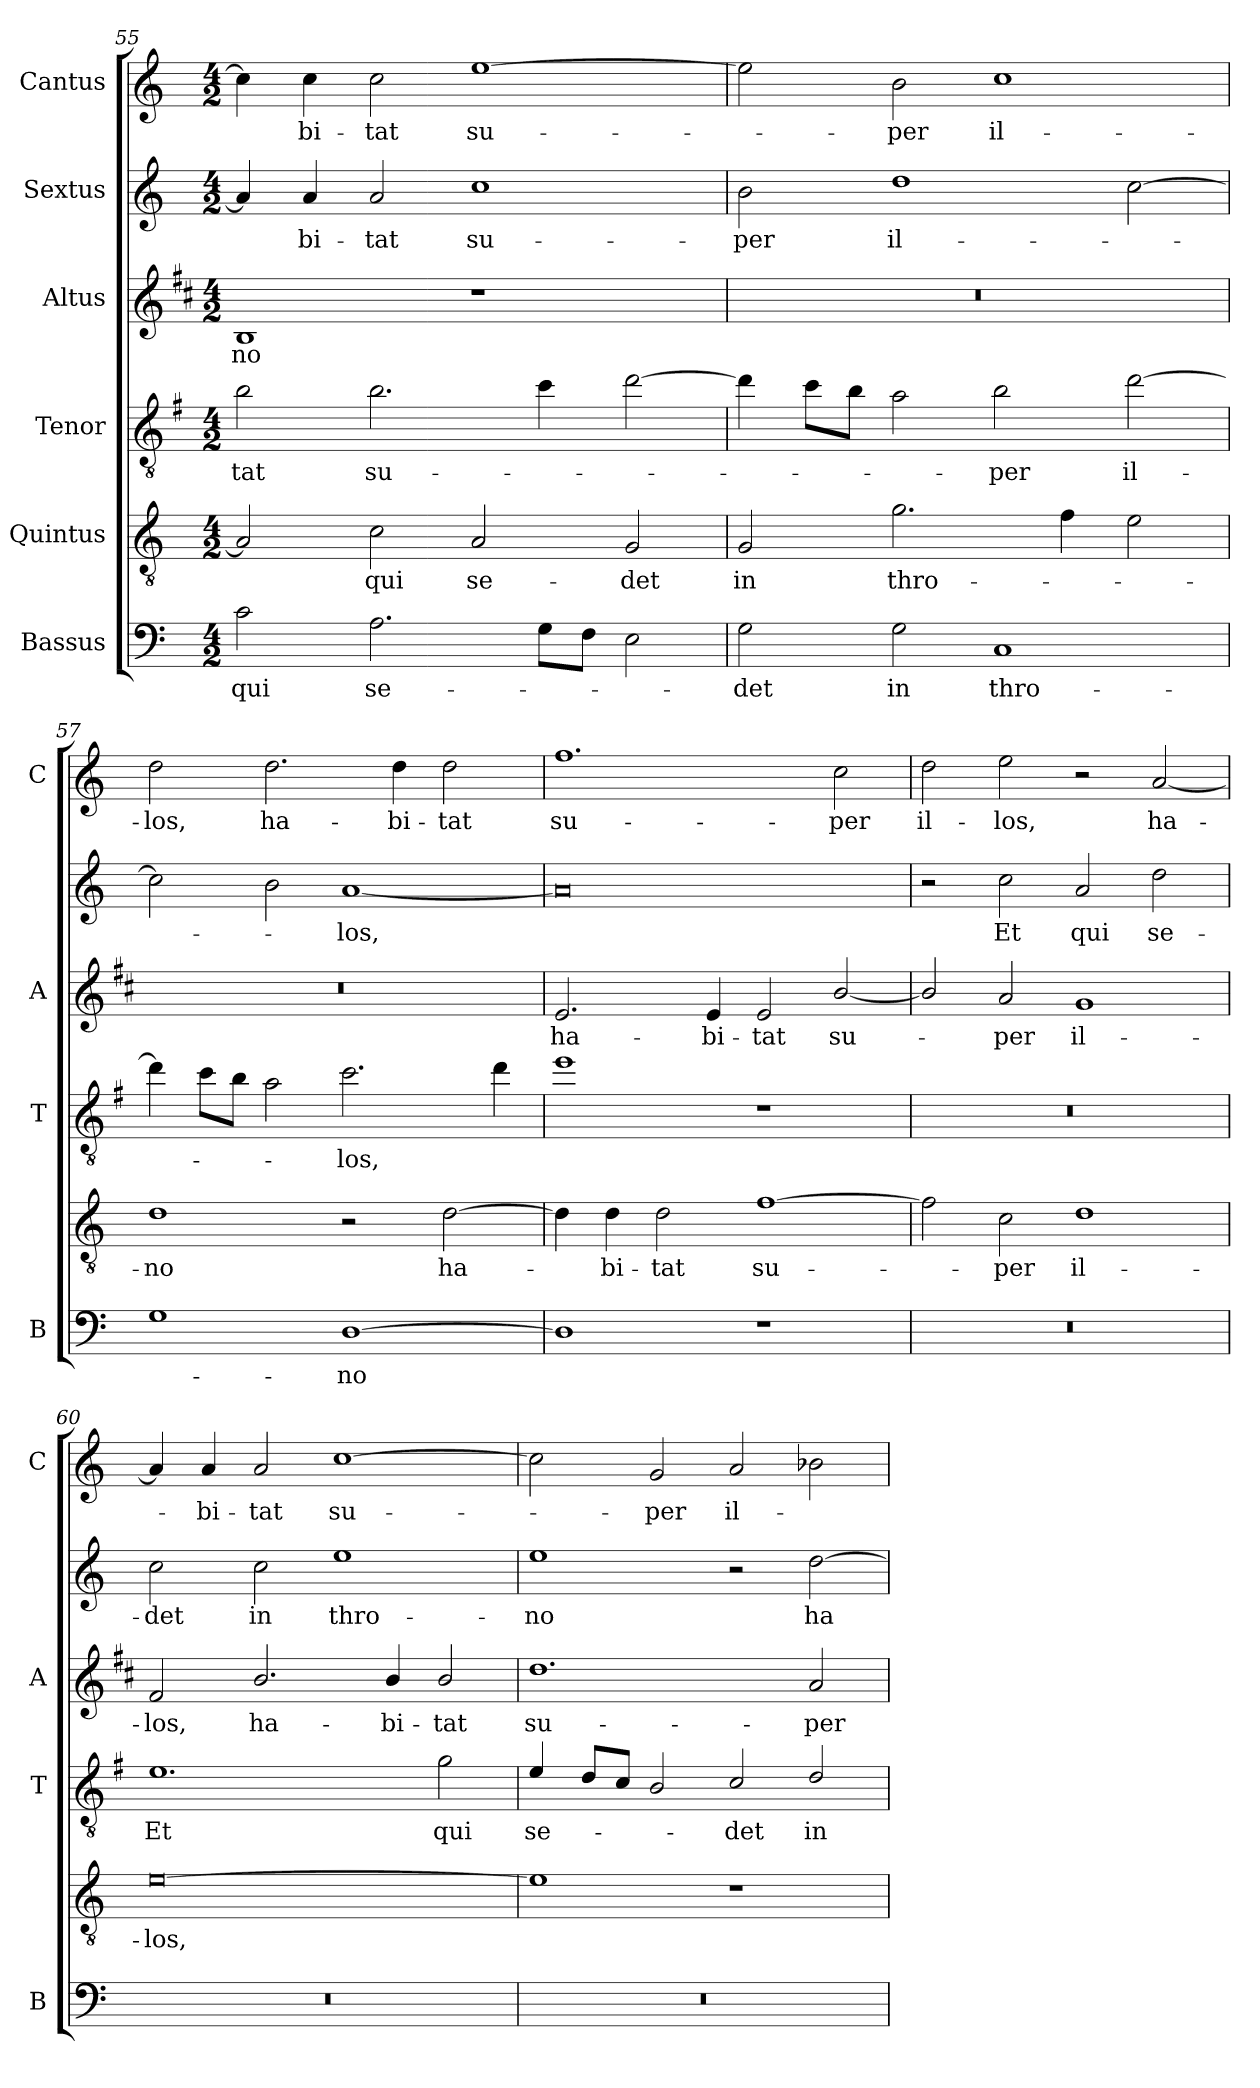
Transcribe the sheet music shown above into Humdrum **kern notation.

**kern	**text	**kern	**text	**kern	**text	**kern	**text	**kern	**text	**kern	**text
*part6	*part6	*part5	*part5	*part4	*part4	*part3	*part3	*part2	*part2	*part1	*part1
*staff6	*staff6	*staff5	*staff5	*staff4	*staff4	*staff3	*staff3	*staff2	*staff2	*staff1	*staff1
*I"Bassus	*	*I"Quintus	*	*I"Tenor	*	*I"Altus	*	*I"Sextus	*	*I"Cantus	*
*I'B	*	*	*	*I'T	*	*I'A	*	*	*	*I'C	*
*clefF4	*	*clefGv2	*	*clefGv2	*	*clefG2	*	*clefG2	*	*clefG2	*
*	*	*	*	*ITrd4c7	*	*ITrd1c2	*	*	*	*	*
*k[]	*	*k[]	*	*k[]	*	*k[]	*	*k[]	*	*k[]	*
*C:	*	*C:	*	*C:	*	*C:	*	*C:	*	*C:	*
*M4/2	*	*M4/2	*	*M4/2	*	*M4/2	*	*M4/2	*	*M4/2	*
=55	=55	=55	=55	=55	=55	=55	=55	=55	=55	=55	=55
!	!LO:LY:b	!	!	!	!LO:LY:b	!	!LO:LY:b	!	!	!	!
2c\	qui	2A/]	.	2e\	-tat	1A	-no	4a/]	.	4cc\]	.
!	!	!	!	!	!	!	!	!	!LO:LY:b	!	!LO:LY:b
.	.	.	.	.	.	.	.	4a/	-bi-	4cc\	-bi-
!	!LO:LY:b	!	!LO:LY:b	!	!LO:LY:b	!	!	!	!LO:LY:b	!	!LO:LY:b
2.A\	se-	2c\	qui	2.e\	su-	.	.	2a/	-tat	2cc\	-tat
!	!	!	!LO:LY:b	!	!	!	!	!	!LO:LY:b	!	!LO:LY:b
.	.	2A/	se-	.	.	1r	.	1cc	su-	[1ee	su-
8G\L	.	.	.	4f\	.	.	.	.	.	.	.
8F\J	.	.	.	.	.	.	.	.	.	.	.
!	!	!	!LO:LY:b	!	!	!	!	!	!	!	!
2E\	.	2G/	-det	[2g\	.	.	.	.	.	.	.
=56	=56	=56	=56	=56	=56	=56	=56	=56	=56	=56	=56
!	!LO:LY:b	!	!LO:LY:b	!	!	!	!	!	!LO:LY:b	!	!
2G\	-det	2G/	in	4g\]	.	0r	.	2b\	-per	2ee\]	.
.	.	.	.	8f\L	.	.	.	.	.	.	.
.	.	.	.	8e\J	.	.	.	.	.	.	.
!	!LO:LY:b	!	!LO:LY:b	!	!	!	!	!	!LO:LY:b	!	!LO:LY:b
2G\	in	2.g\	thro-	2d\	.	.	.	1dd	il-	2b\	-per
!	!LO:LY:b	!	!	!	!LO:LY:b	!	!	!	!	!	!LO:LY:b
1C	thro-	.	.	2e\	-per	.	.	.	.	1cc	il-
.	.	4f\	.	.	.	.	.	.	.	.	.
!	!	!	!	!	!LO:LY:b	!	!	!	!	!	!
.	.	2e\	.	[2g\	il-	.	.	[2cc\	.	.	.
=57	=57	=57	=57	=57	=57	=57	=57	=57	=57	=57	=57
!	!	!	!LO:LY:b	!	!	!	!	!	!	!	!LO:LY:b
1G	.	1d	-no	4g\]	.	0r	.	2cc\]	.	2dd\	-los,
.	.	.	.	8f\L	.	.	.	.	.	.	.
.	.	.	.	8e\J	.	.	.	.	.	.	.
!	!	!	!	!	!	!	!	!	!	!	!LO:LY:b
.	.	.	.	2d\	.	.	.	2b\	.	2.dd\	ha-
!	!LO:LY:b	!	!	!	!LO:LY:b	!	!	!	!LO:LY:b	!	!
[1D	-no	2r	.	2.f\	-los,	.	.	[1a	-los,	.	.
!	!	!	!	!	!	!	!	!	!	!	!LO:LY:b
.	.	.	.	.	.	.	.	.	.	4dd\	-bi-
!	!	!	!LO:LY:b	!	!	!	!	!	!	!	!LO:LY:b
.	.	[2d\	ha-	.	.	.	.	.	.	2dd\	-tat
.	.	.	.	4g\	.	.	.	.	.	.	.
=58	=58	=58	=58	=58	=58	=58	=58	=58	=58	=58	=58
!	!	!	!	!	!	!	!LO:LY:b	!	!	!	!LO:LY:b
1D]	.	4d\]	.	1a	.	2.d/	ha-	0a]	.	1.ff	su-
!	!	!	!LO:LY:b	!	!	!	!	!	!	!	!
.	.	4d\	-bi-	.	.	.	.	.	.	.	.
!	!	!	!LO:LY:b	!	!	!	!	!	!	!	!
.	.	2d\	-tat	.	.	.	.	.	.	.	.
!	!	!	!	!	!	!	!LO:LY:b	!	!	!	!
.	.	.	.	.	.	4d/	-bi-	.	.	.	.
!	!	!	!LO:LY:b	!	!	!	!LO:LY:b	!	!	!	!
1r	.	[1f	su-	1r	.	2d/	-tat	.	.	.	.
!	!	!	!	!	!	!	!LO:LY:b	!	!	!	!LO:LY:b
.	.	.	.	.	.	[2a/	su-	.	.	2cc\	-per
=59	=59	=59	=59	=59	=59	=59	=59	=59	=59	=59	=59
!	!	!	!	!	!	!	!	!	!	!	!LO:LY:b
0r	.	2f\]	.	0r	.	2a/]	.	2r	.	2dd\	il-
!	!	!	!LO:LY:b	!	!	!	!LO:LY:b	!	!LO:LY:b	!	!LO:LY:b
.	.	2c\	-per	.	.	2g/	-per	2cc\	Et	2ee\	-los,
!	!	!	!LO:LY:b	!	!	!	!LO:LY:b	!	!LO:LY:b	!	!
.	.	1d	il-	.	.	1f	il-	2a/	qui	2r	.
!	!	!	!	!	!	!	!	!	!LO:LY:b	!	!LO:LY:b
.	.	.	.	.	.	.	.	2dd\	se-	[2a/	ha-
!!LO:LB:g=z
=60	=60	=60	=60	=60	=60	=60	=60	=60	=60	=60	=60
!	!	!	!LO:LY:b	!	!LO:LY:b	!	!LO:LY:b	!	!LO:LY:b	!	!
0r	.	[0e	-los,	1.A	Et	2e/	-los,	2cc\	-det	4a/]	.
!	!	!	!	!	!	!	!	!	!	!	!LO:LY:b
.	.	.	.	.	.	.	.	.	.	4a/	-bi-
!	!	!	!	!	!	!	!LO:LY:b	!	!LO:LY:b	!	!LO:LY:b
.	.	.	.	.	.	2.a/	ha-	2cc\	in	2a/	-tat
!	!	!	!	!	!	!	!	!	!LO:LY:b	!	!LO:LY:b
.	.	.	.	.	.	.	.	1ee	thro-	[1cc	su-
!	!	!	!	!	!	!	!LO:LY:b	!	!	!	!
.	.	.	.	.	.	4a/	-bi-	.	.	.	.
!	!	!	!	!	!LO:LY:b	!	!LO:LY:b	!	!	!	!
.	.	.	.	2c\	qui	2a/	-tat	.	.	.	.
=61	=61	=61	=61	=61	=61	=61	=61	=61	=61	=61	=61
!	!	!	!	!	!LO:LY:b	!	!LO:LY:b	!	!LO:LY:b	!	!
0r	.	1e]	.	4A/	se-	1.cc	su-	1ee	-no	2cc\]	.
.	.	.	.	8G/L	.	.	.	.	.	.	.
.	.	.	.	8F/J	.	.	.	.	.	.	.
!	!	!	!	!	!	!	!	!	!	!	!LO:LY:b
.	.	.	.	2E/	.	.	.	.	.	2g/	-per
!	!	!	!	!	!LO:LY:b	!	!	!	!	!	!LO:LY:b
.	.	1r	.	2F/	-det	.	.	2r	.	2a/	il-
!	!	!	!	!	!LO:LY:b	!	!LO:LY:b	!	!LO:LY:b	!	!
.	.	.	.	2G/	in	2g/	-per	[2dd\	ha-	2b-X\	.
=	=	=	=	=	=	=	=	=	=	=	=
*-	*-	*-	*-	*-	*-	*-	*-	*-	*-	*-	*-
